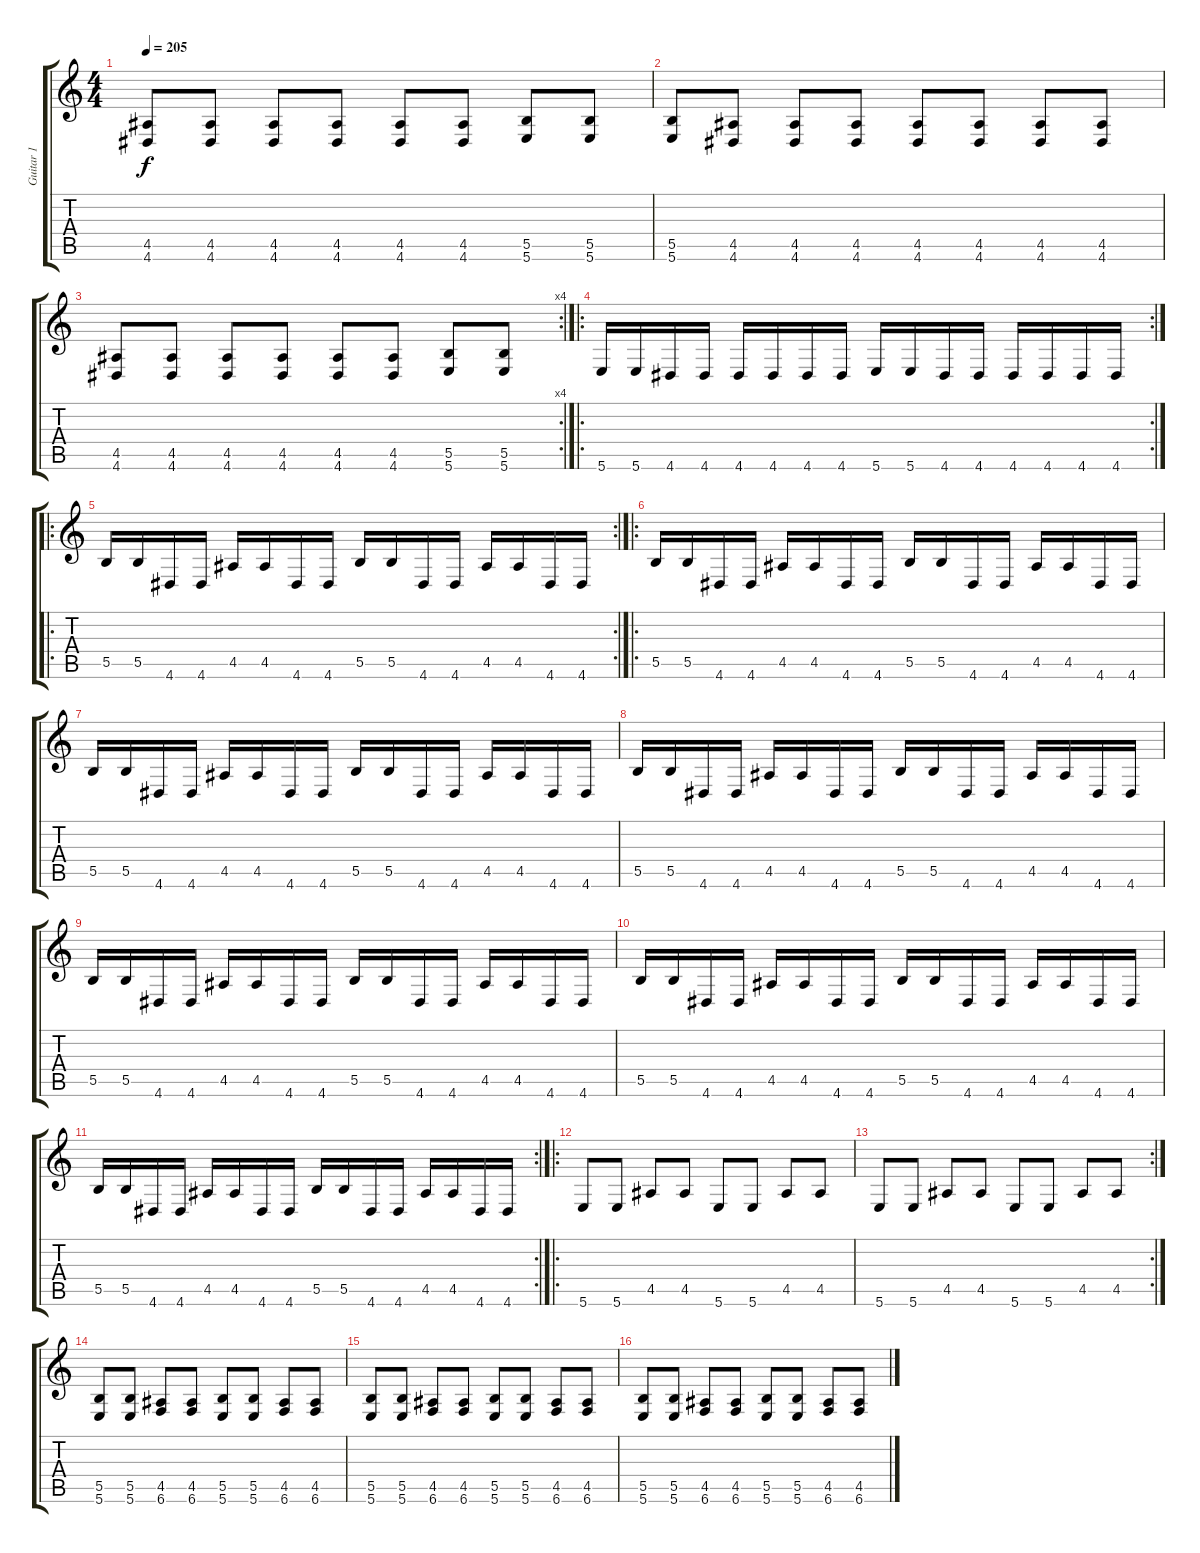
\track ("Guitar 1" "Guitar 1") {instrument distortionguitar}
\staff {score tabs}
\tuning (Db4 Ab3 E3 B2 Gb2 B1) {hide}
\ts (4 4)
\tempo 205
\clef g2
\ks c
(4.5 4.6).8{dy f} (4.5 4.6).8 (4.5 4.6).8 (4.5 4.6).8 (4.5 4.6).8 (4.5 4.6).8 (5.5 5.6).8 (5.5 5.6).8 |
(5.5 5.6).8 (4.5 4.6).8 (4.5 4.6).8 (4.5 4.6).8 (4.5 4.6).8 (4.5 4.6).8 (4.5 4.6).8 (4.5 4.6).8 |
\rc 4
(4.5 4.6).8 (4.5 4.6).8 (4.5 4.6).8 (4.5 4.6).8 (4.5 4.6).8 (4.5 4.6).8 (5.5 5.6).8 (5.5 5.6).8 |
\ro
\rc 2
5.6.16 5.6.16 4.6.16 4.6.16 4.6.16 4.6.16 4.6.16 4.6.16 5.6.16 5.6.16 4.6.16 4.6.16 4.6.16 4.6.16 4.6.16 4.6.16 |
\ro
\rc 2
5.5.16 5.5.16 4.6.16 4.6.16 4.5.16 4.5.16 4.6.16 4.6.16 5.5.16 5.5.16 4.6.16 4.6.16 4.5.16 4.5.16 4.6.16 4.6.16 |
\ro
5.5.16 5.5.16 4.6.16 4.6.16 4.5.16 4.5.16 4.6.16 4.6.16 5.5.16 5.5.16 4.6.16 4.6.16 4.5.16 4.5.16 4.6.16 4.6.16 |
5.5.16 5.5.16 4.6.16 4.6.16 4.5.16 4.5.16 4.6.16 4.6.16 5.5.16 5.5.16 4.6.16 4.6.16 4.5.16 4.5.16 4.6.16 4.6.16 |
5.5.16 5.5.16 4.6.16 4.6.16 4.5.16 4.5.16 4.6.16 4.6.16 5.5.16 5.5.16 4.6.16 4.6.16 4.5.16 4.5.16 4.6.16 4.6.16 |
5.5.16 5.5.16 4.6.16 4.6.16 4.5.16 4.5.16 4.6.16 4.6.16 5.5.16 5.5.16 4.6.16 4.6.16 4.5.16 4.5.16 4.6.16 4.6.16 |
5.5.16 5.5.16 4.6.16 4.6.16 4.5.16 4.5.16 4.6.16 4.6.16 5.5.16 5.5.16 4.6.16 4.6.16 4.5.16 4.5.16 4.6.16 4.6.16 |
\rc 2
5.5.16 5.5.16 4.6.16 4.6.16 4.5.16 4.5.16 4.6.16 4.6.16 5.5.16 5.5.16 4.6.16 4.6.16 4.5.16 4.5.16 4.6.16 4.6.16 |
\ro
5.6.8 5.6.8 4.5.8 4.5.8 5.6.8 5.6.8 4.5.8 4.5.8 |
\rc 2
5.6.8 5.6.8 4.5.8 4.5.8 5.6.8 5.6.8 4.5.8 4.5.8 |
(5.5 5.6).8 (5.5 5.6).8 (4.5 6.6).8 (4.5 6.6).8 (5.5 5.6).8 (5.5 5.6).8 (4.5 6.6).8 (4.5 6.6).8 |
(5.5 5.6).8 (5.5 5.6).8 (4.5 6.6).8 (4.5 6.6).8 (5.5 5.6).8 (5.5 5.6).8 (4.5 6.6).8 (4.5 6.6).8 |
(5.5 5.6).8 (5.5 5.6).8 (4.5 6.6).8 (4.5 6.6).8 (5.5 5.6).8 (5.5 5.6).8 (4.5 6.6).8 (4.5 6.6).8
